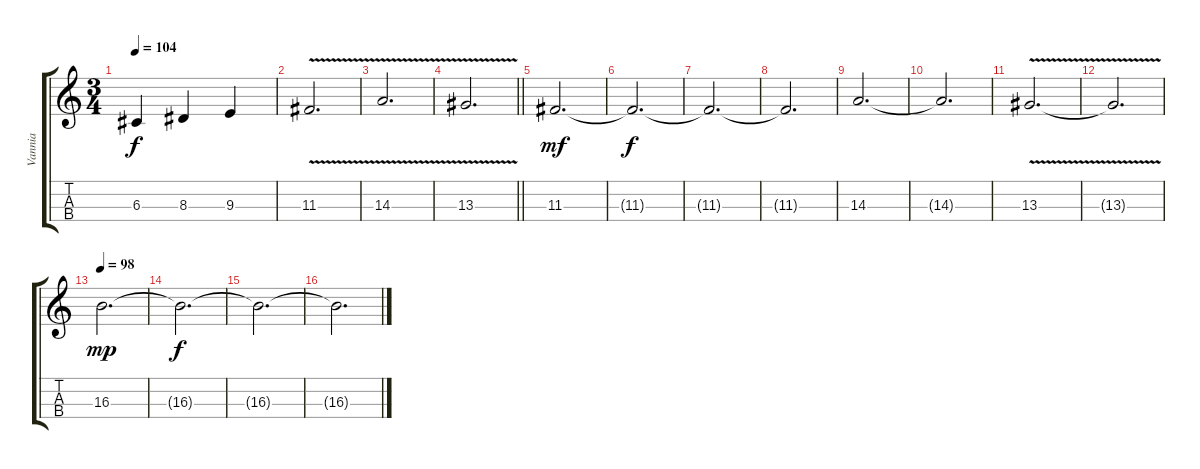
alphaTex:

\track ("Vannia" "Vannia") {instrument viola}
\staff {score tabs}
\tuning (A4 D4 G3 C3) {hide}
\ts (3 4)
\tempo 104
\clef g2
\ks c
6.3.4{dy f} 8.3.4 9.3.4 |
11.3{v}.2{d} |
14.3{v}.2{d} |
\barLineRight lightlight
13.3{v}.2{d} |
\section ("" "")
11.3.2{d dy mf} |
11.3{t}.2{d dy f} |
11.3{t}.2{d} |
11.3{t}.2{d} |
14.3.2{d} |
14.3{t}.2{d} |
13.3{v}.2{d} |
13.3{t}.2{d} |
\tempo 98
16.3.2{d dy mp} |
16.3{t}.2{d dy f volume 2} |
16.3{t}.2{d} |
16.3{t}.2{d}
